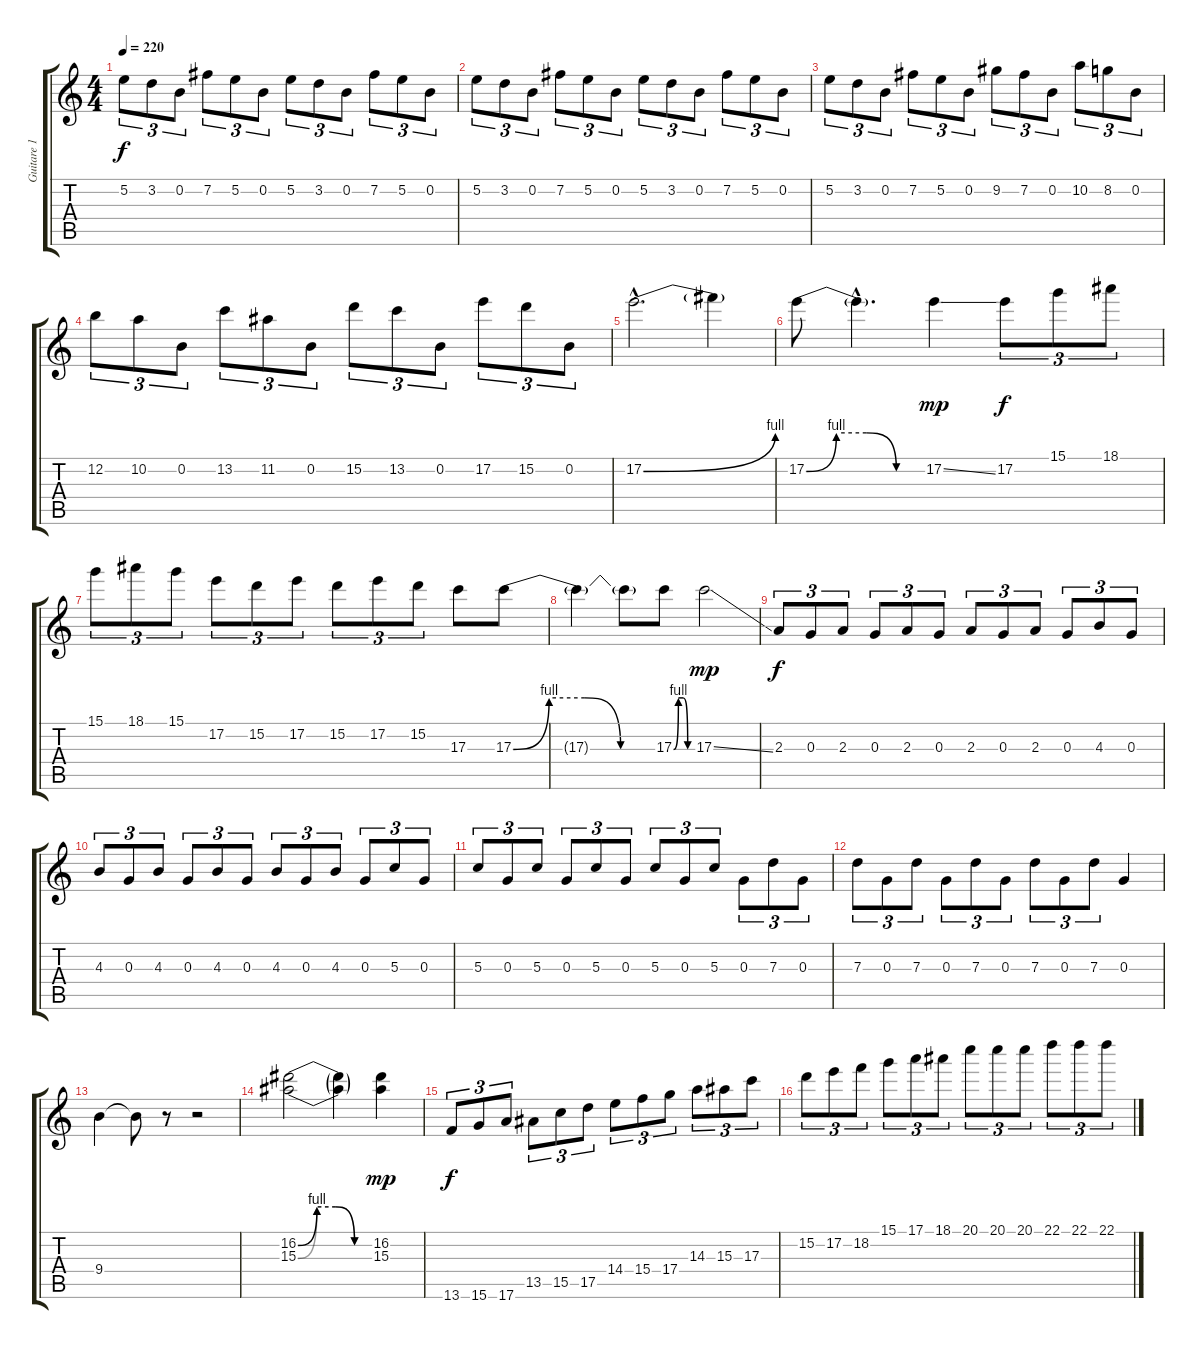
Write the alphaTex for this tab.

\track ("Guitare 1" "Guitare 1") {instrument distortionguitar}
\staff {score tabs}
\tuning (E4 B3 G3 D3 A2 E2) {hide}
\ts (4 4)
\tempo 220
\clef g2
\ks c
5.2.8{tu (3 2) dy f} 3.2.8{tu (3 2)} 0.2.8{tu (3 2)} 7.2.8{tu (3 2)} 5.2.8{tu (3 2)} 0.2.8{tu (3 2)} 5.2.8{tu (3 2)} 3.2.8{tu (3 2)} 0.2.8{tu (3 2)} 7.2.8{tu (3 2)} 5.2.8{tu (3 2)} 0.2.8{tu (3 2)} |
5.2.8{tu (3 2)} 3.2.8{tu (3 2)} 0.2.8{tu (3 2)} 7.2.8{tu (3 2)} 5.2.8{tu (3 2)} 0.2.8{tu (3 2)} 5.2.8{tu (3 2)} 3.2.8{tu (3 2)} 0.2.8{tu (3 2)} 7.2.8{tu (3 2)} 5.2.8{tu (3 2)} 0.2.8{tu (3 2)} |
5.2.8{tu (3 2)} 3.2.8{tu (3 2)} 0.2.8{tu (3 2)} 7.2.8{tu (3 2)} 5.2.8{tu (3 2)} 0.2.8{tu (3 2)} 9.2.8{tu (3 2)} 7.2.8{tu (3 2)} 0.2.8{tu (3 2)} 10.2.8{tu (3 2)} 8.2.8{tu (3 2)} 0.2.8{tu (3 2)} |
12.2.8{tu (3 2)} 10.2.8{tu (3 2)} 0.2.8{tu (3 2)} 13.2.8{tu (3 2)} 11.2.8{tu (3 2)} 0.2.8{tu (3 2)} 15.2.8{tu (3 2)} 13.2.8{tu (3 2)} 0.2.8{tu (3 2)} 17.2.8{tu (3 2)} 15.2.8{tu (3 2)} 0.2.8{tu (3 2)} |
17.2{be (bend 0 0 60 4) hac}.2{d} 17.2{t}.4 |
17.2{be (custom 0 0 15 4 30 4 45 0 60 0)}.8 17.2{hac t}.4{d} 17.2{ss}.4{dy mp} 17.2.8{tu (3 2) dy f} 15.1.8{tu (3 2)} 18.1.8{tu (3 2)} |
15.1.8{tu (3 2)} 18.1.8{tu (3 2)} 15.1.8{tu (3 2)} 17.2.8{tu (3 2)} 15.2.8{tu (3 2)} 17.2.8{tu (3 2)} 15.2.8{tu (3 2)} 17.2.8{tu (3 2)} 15.2.8{tu (3 2)} 17.3.8 17.3{be (custom 0 0 15 4 30 4 45 0 60 0)}.8 |
17.3{t}.4 17.3{t}.8 17.3{be (custom 0 0 15 4 30 4 45 0 60 0)}.8 17.3{ss}.2{dy mp} |
2.3.8{tu (3 2) dy f} 0.3.8{tu (3 2)} 2.3.8{tu (3 2)} 0.3.8{tu (3 2)} 2.3.8{tu (3 2)} 0.3.8{tu (3 2)} 2.3.8{tu (3 2)} 0.3.8{tu (3 2)} 2.3.8{tu (3 2)} 0.3.8{tu (3 2)} 4.3.8{tu (3 2)} 0.3.8{tu (3 2)} |
4.3.8{tu (3 2)} 0.3.8{tu (3 2)} 4.3.8{tu (3 2)} 0.3.8{tu (3 2)} 4.3.8{tu (3 2)} 0.3.8{tu (3 2)} 4.3.8{tu (3 2)} 0.3.8{tu (3 2)} 4.3.8{tu (3 2)} 0.3.8{tu (3 2)} 5.3.8{tu (3 2)} 0.3.8{tu (3 2)} |
5.3.8{tu (3 2)} 0.3.8{tu (3 2)} 5.3.8{tu (3 2)} 0.3.8{tu (3 2)} 5.3.8{tu (3 2)} 0.3.8{tu (3 2)} 5.3.8{tu (3 2)} 0.3.8{tu (3 2)} 5.3.8{tu (3 2)} 0.3.8{tu (3 2)} 7.3.8{tu (3 2)} 0.3.8{tu (3 2)} |
7.3.8{tu (3 2)} 0.3.8{tu (3 2)} 7.3.8{tu (3 2)} 0.3.8{tu (3 2)} 7.3.8{tu (3 2)} 0.3.8{tu (3 2)} 7.3.8{tu (3 2)} 0.3.8{tu (3 2)} 7.3.8{tu (3 2)} 0.3.4 |
9.4.4 9.4{t}.8 r.8 r.2 |
(16.2{be (custom 0 0 15 4 30 4 45 0 60 0)} 15.3{be (custom 0 0 15 4 30 4 45 0 60 0)}).2 (16.2{t} 15.3{t}).4 (16.2 15.3).4{dy mp} |
13.6.8{tu (3 2) dy f} 15.6.8{tu (3 2)} 17.6.8{tu (3 2)} 13.5.8{tu (3 2)} 15.5.8{tu (3 2)} 17.5.8{tu (3 2)} 14.4.8{tu (3 2)} 15.4.8{tu (3 2)} 17.4.8{tu (3 2)} 14.3.8{tu (3 2)} 15.3.8{tu (3 2)} 17.3.8{tu (3 2)} |
15.2.8{tu (3 2)} 17.2.8{tu (3 2)} 18.2.8{tu (3 2)} 15.1.8{tu (3 2)} 17.1.8{tu (3 2)} 18.1.8{tu (3 2)} 20.1.8{tu (3 2)} 20.1.8{tu (3 2)} 20.1.8{tu (3 2)} 22.1.8{tu (3 2)} 22.1.8{tu (3 2)} 22.1.8{tu (3 2)}
